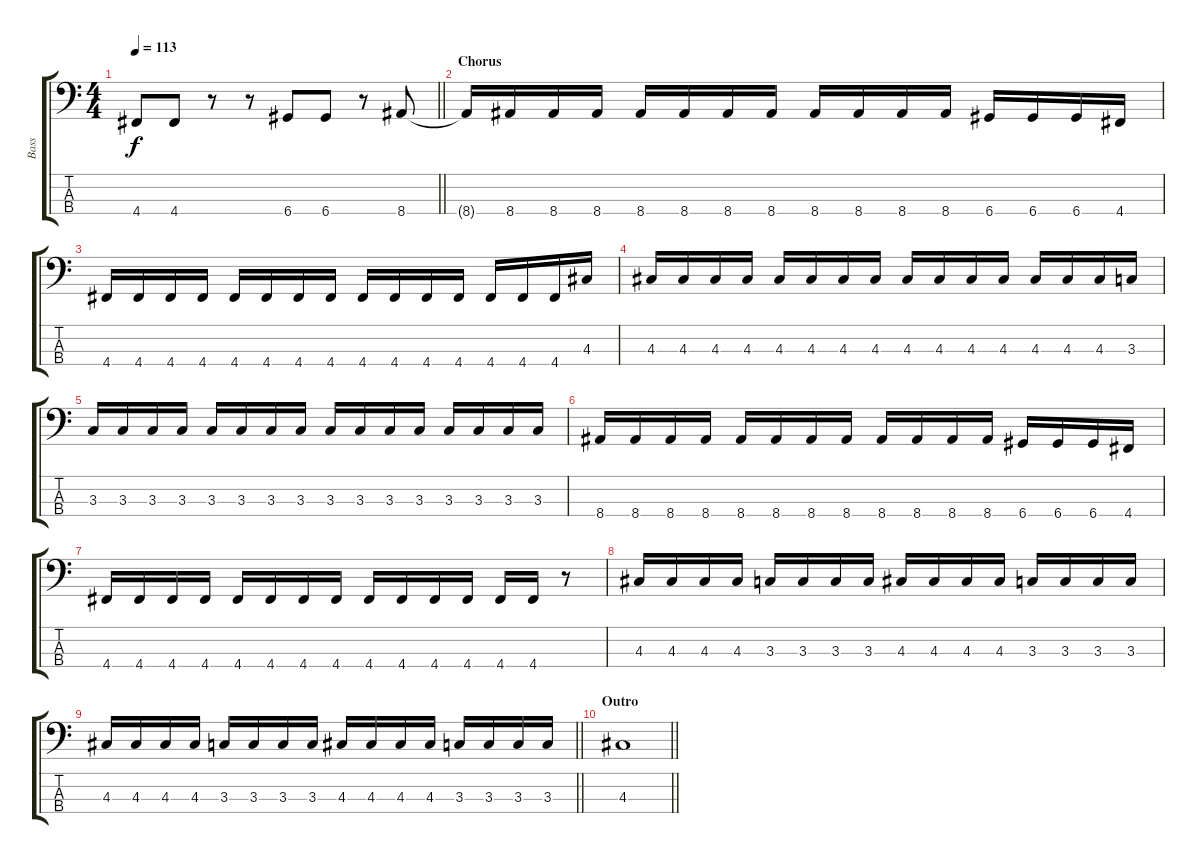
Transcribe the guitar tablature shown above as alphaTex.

\track ("Bass" "Bass") {instrument electricbassfinger}
\staff {score tabs}
\tuning (G2 D2 A1 D1) {hide}
\ts (4 4)
\tempo 113
\clef f4
\barLineRight lightlight
\ks c
4.4.8{dy f} 4.4.8 r.8 r.8 6.4.8 6.4.8 r.8 8.4.8 |
\section ("" "Chorus")
8.4{t}.16 8.4.16 8.4.16 8.4.16 8.4.16 8.4.16 8.4.16 8.4.16 8.4.16 8.4.16 8.4.16 8.4.16 6.4.16 6.4.16 6.4.16 4.4.16 |
4.4.16 4.4.16 4.4.16 4.4.16 4.4.16 4.4.16 4.4.16 4.4.16 4.4.16 4.4.16 4.4.16 4.4.16 4.4.16 4.4.16 4.4.16 4.3.16 |
4.3.16 4.3.16 4.3.16 4.3.16 4.3.16 4.3.16 4.3.16 4.3.16 4.3.16 4.3.16 4.3.16 4.3.16 4.3.16 4.3.16 4.3.16 3.3.16 |
3.3.16 3.3.16 3.3.16 3.3.16 3.3.16 3.3.16 3.3.16 3.3.16 3.3.16 3.3.16 3.3.16 3.3.16 3.3.16 3.3.16 3.3.16 3.3.16 |
8.4.16 8.4.16 8.4.16 8.4.16 8.4.16 8.4.16 8.4.16 8.4.16 8.4.16 8.4.16 8.4.16 8.4.16 6.4.16 6.4.16 6.4.16 4.4.16 |
4.4.16 4.4.16 4.4.16 4.4.16 4.4.16 4.4.16 4.4.16 4.4.16 4.4.16 4.4.16 4.4.16 4.4.16 4.4.16 4.4.16 r.8 |
4.3.16 4.3.16 4.3.16 4.3.16 3.3.16 3.3.16 3.3.16 3.3.16 4.3.16 4.3.16 4.3.16 4.3.16 3.3.16 3.3.16 3.3.16 3.3.16 |
\barLineRight lightlight
4.3.16 4.3.16 4.3.16 4.3.16 3.3.16 3.3.16 3.3.16 3.3.16 4.3.16 4.3.16 4.3.16 4.3.16 3.3.16 3.3.16 3.3.16 3.3.16 |
\section ("" "Outro")
\barLineRight lightlight
4.3.1
